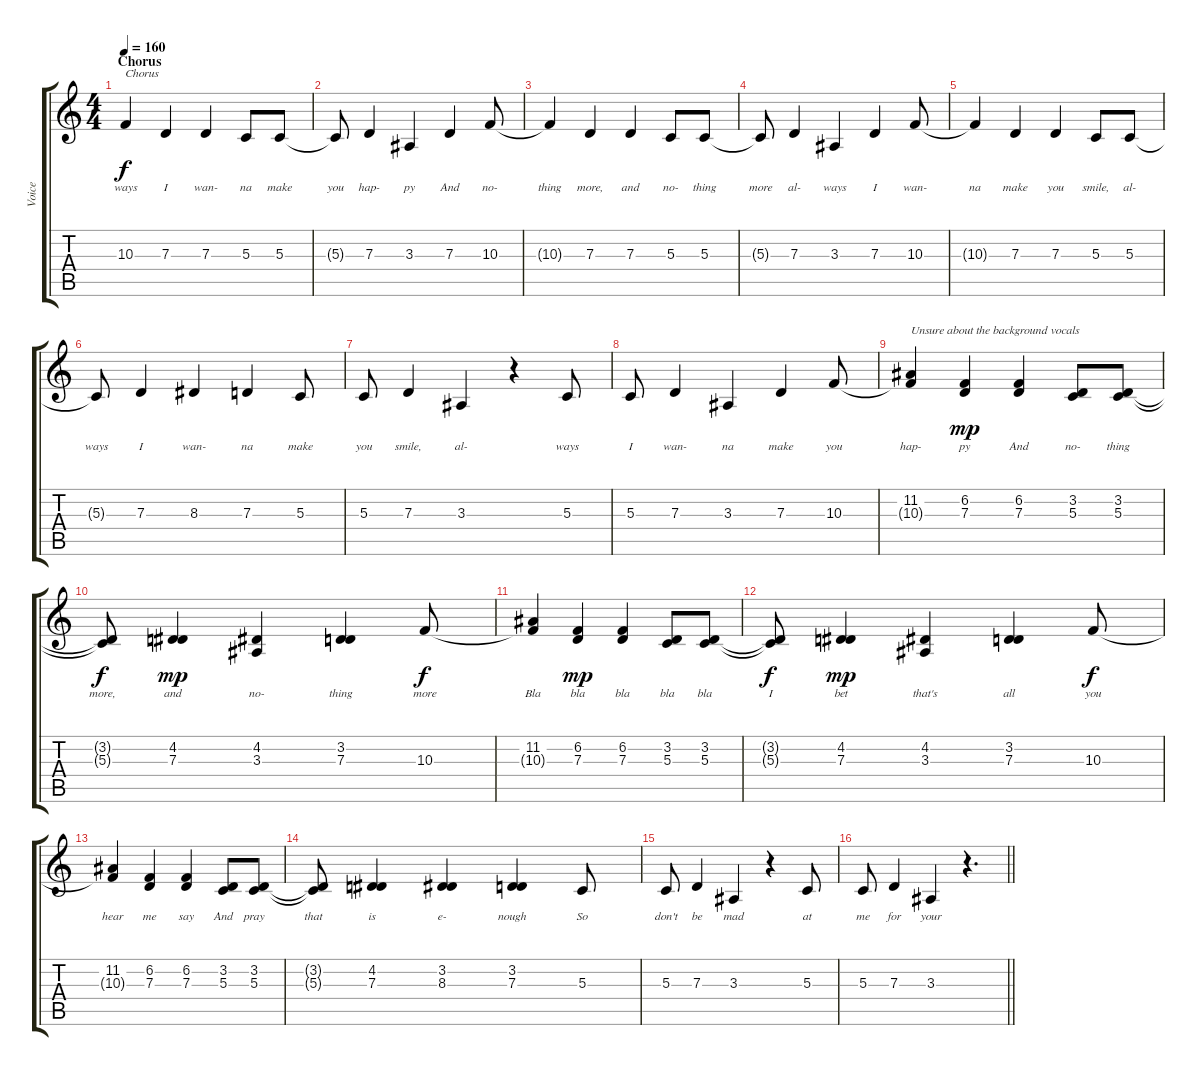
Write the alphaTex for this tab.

\track ("Voice" "Voice") {instrument lead1square}
\staff {score tabs}
\tuning (E4 B3 G3 D3 A2 E2) {hide}
\ts (4 4)
\section ("" "Chorus")
\tempo 160
\clef g2
\ks c
10.3{t}.4{txt "Chorus" lyrics (0 "ways") lyrics (1 "") lyrics (2 "") lyrics (3 "") lyrics (4 "") dy f} 7.3.4{lyrics (0 "I") lyrics (1 "") lyrics (2 "") lyrics (3 "") lyrics (4 "")} 7.3.4{lyrics (0 "wan-") lyrics (1 "") lyrics (2 "") lyrics (3 "") lyrics (4 "")} 5.3.8{lyrics (0 "na") lyrics (1 "") lyrics (2 "") lyrics (3 "") lyrics (4 "")} 5.3.8{lyrics (0 "make") lyrics (1 "") lyrics (2 "") lyrics (3 "") lyrics (4 "")} |
5.3{t}.8{lyrics (0 "you") lyrics (1 "") lyrics (2 "") lyrics (3 "") lyrics (4 "")} 7.3.4{lyrics (0 "hap-") lyrics (1 "") lyrics (2 "") lyrics (3 "") lyrics (4 "")} 3.3.4{lyrics (0 "py") lyrics (1 "") lyrics (2 "") lyrics (3 "") lyrics (4 "")} 7.3.4{lyrics (0 "And") lyrics (1 "") lyrics (2 "") lyrics (3 "") lyrics (4 "")} 10.3.8{lyrics (0 "no-") lyrics (1 "") lyrics (2 "") lyrics (3 "") lyrics (4 "")} |
10.3{t}.4{lyrics (0 "thing") lyrics (1 "") lyrics (2 "") lyrics (3 "") lyrics (4 "")} 7.3.4{lyrics (0 "more,") lyrics (1 "") lyrics (2 "") lyrics (3 "") lyrics (4 "")} 7.3.4{lyrics (0 "and") lyrics (1 "") lyrics (2 "") lyrics (3 "") lyrics (4 "")} 5.3.8{lyrics (0 "no-") lyrics (1 "") lyrics (2 "") lyrics (3 "") lyrics (4 "")} 5.3.8{lyrics (0 "thing") lyrics (1 "") lyrics (2 "") lyrics (3 "") lyrics (4 "")} |
5.3{t}.8{lyrics (0 "more") lyrics (1 "") lyrics (2 "") lyrics (3 "") lyrics (4 "")} 7.3.4{lyrics (0 "al-") lyrics (1 "") lyrics (2 "") lyrics (3 "") lyrics (4 "")} 3.3.4{lyrics (0 "ways") lyrics (1 "") lyrics (2 "") lyrics (3 "") lyrics (4 "")} 7.3.4{lyrics (0 "I") lyrics (1 "") lyrics (2 "") lyrics (3 "") lyrics (4 "")} 10.3.8{lyrics (0 "wan-") lyrics (1 "") lyrics (2 "") lyrics (3 "") lyrics (4 "")} |
10.3{t}.4{lyrics (0 "na") lyrics (1 "") lyrics (2 "") lyrics (3 "") lyrics (4 "")} 7.3.4{lyrics (0 "make") lyrics (1 "") lyrics (2 "") lyrics (3 "") lyrics (4 "")} 7.3.4{lyrics (0 "you") lyrics (1 "") lyrics (2 "") lyrics (3 "") lyrics (4 "")} 5.3.8{lyrics (0 "smile,") lyrics (1 "") lyrics (2 "") lyrics (3 "") lyrics (4 "")} 5.3.8{lyrics (0 "al-") lyrics (1 "") lyrics (2 "") lyrics (3 "") lyrics (4 "")} |
5.3{t}.8{lyrics (0 "ways") lyrics (1 "") lyrics (2 "") lyrics (3 "") lyrics (4 "")} 7.3.4{lyrics (0 "I") lyrics (1 "") lyrics (2 "") lyrics (3 "") lyrics (4 "")} 8.3.4{lyrics (0 "wan-") lyrics (1 "") lyrics (2 "") lyrics (3 "") lyrics (4 "")} 7.3.4{lyrics (0 "na") lyrics (1 "") lyrics (2 "") lyrics (3 "") lyrics (4 "")} 5.3.8{lyrics (0 "make") lyrics (1 "") lyrics (2 "") lyrics (3 "") lyrics (4 "")} |
5.3.8{lyrics (0 "you") lyrics (1 "") lyrics (2 "") lyrics (3 "") lyrics (4 "")} 7.3.4{lyrics (0 "smile,") lyrics (1 "") lyrics (2 "") lyrics (3 "") lyrics (4 "")} 3.3.4{lyrics (0 "al-") lyrics (1 "") lyrics (2 "") lyrics (3 "") lyrics (4 "")} r.4 5.3.8{lyrics (0 "ways") lyrics (1 "") lyrics (2 "") lyrics (3 "") lyrics (4 "")} |
5.3.8{lyrics (0 "I") lyrics (1 "") lyrics (2 "") lyrics (3 "") lyrics (4 "")} 7.3.4{lyrics (0 "wan-") lyrics (1 "") lyrics (2 "") lyrics (3 "") lyrics (4 "")} 3.3.4{lyrics (0 "na") lyrics (1 "") lyrics (2 "") lyrics (3 "") lyrics (4 "")} 7.3.4{lyrics (0 "make") lyrics (1 "") lyrics (2 "") lyrics (3 "") lyrics (4 "")} 10.3.8{lyrics (0 "you") lyrics (1 "") lyrics (2 "") lyrics (3 "") lyrics (4 "")} |
(11.2 10.3{t}).4{txt "Unsure about the background vocals" lyrics (0 "hap-") lyrics (1 "") lyrics (2 "") lyrics (3 "") lyrics (4 "")} (6.2 7.3).4{lyrics (0 "py") lyrics (1 "") lyrics (2 "") lyrics (3 "") lyrics (4 "") dy mp} (6.2 7.3).4{lyrics (0 "And") lyrics (1 "") lyrics (2 "") lyrics (3 "") lyrics (4 "")} (3.2 5.3).8{lyrics (0 "no-") lyrics (1 "") lyrics (2 "") lyrics (3 "") lyrics (4 "")} (3.2 5.3).8{lyrics (0 "thing") lyrics (1 "") lyrics (2 "") lyrics (3 "") lyrics (4 "")} |
(3.2{t} 5.3{t}).8{lyrics (0 "more,") lyrics (1 "") lyrics (2 "") lyrics (3 "") lyrics (4 "") dy f} (4.2 7.3).4{lyrics (0 "and") lyrics (1 "") lyrics (2 "") lyrics (3 "") lyrics (4 "") dy mp} (4.2 3.3).4{lyrics (0 "no-") lyrics (1 "") lyrics (2 "") lyrics (3 "") lyrics (4 "")} (3.2 7.3).4{lyrics (0 "thing") lyrics (1 "") lyrics (2 "") lyrics (3 "") lyrics (4 "")} 10.3.8{lyrics (0 "more") lyrics (1 "") lyrics (2 "") lyrics (3 "") lyrics (4 "") dy f} |
(11.2 10.3{t}).4{lyrics (0 "Bla") lyrics (1 "") lyrics (2 "") lyrics (3 "") lyrics (4 "")} (6.2 7.3).4{lyrics (0 "bla") lyrics (1 "") lyrics (2 "") lyrics (3 "") lyrics (4 "") dy mp} (6.2 7.3).4{lyrics (0 "bla") lyrics (1 "") lyrics (2 "") lyrics (3 "") lyrics (4 "")} (3.2 5.3).8{lyrics (0 "bla") lyrics (1 "") lyrics (2 "") lyrics (3 "") lyrics (4 "")} (3.2 5.3).8{lyrics (0 "bla") lyrics (1 "") lyrics (2 "") lyrics (3 "") lyrics (4 "")} |
(3.2{t} 5.3{t}).8{lyrics (0 "I") lyrics (1 "") lyrics (2 "") lyrics (3 "") lyrics (4 "") dy f} (4.2 7.3).4{lyrics (0 "bet") lyrics (1 "") lyrics (2 "") lyrics (3 "") lyrics (4 "") dy mp} (4.2 3.3).4{lyrics (0 "that's") lyrics (1 "") lyrics (2 "") lyrics (3 "") lyrics (4 "")} (3.2 7.3).4{lyrics (0 "all") lyrics (1 "") lyrics (2 "") lyrics (3 "") lyrics (4 "")} 10.3.8{lyrics (0 "you") lyrics (1 "") lyrics (2 "") lyrics (3 "") lyrics (4 "") dy f} |
(11.2 10.3{t}).4{lyrics (0 "hear") lyrics (1 "") lyrics (2 "") lyrics (3 "") lyrics (4 "")} (6.2 7.3).4{lyrics (0 "me") lyrics (1 "") lyrics (2 "") lyrics (3 "") lyrics (4 "")} (6.2 7.3).4{lyrics (0 "say") lyrics (1 "") lyrics (2 "") lyrics (3 "") lyrics (4 "")} (3.2 5.3).8{lyrics (0 "And") lyrics (1 "") lyrics (2 "") lyrics (3 "") lyrics (4 "")} (3.2 5.3).8{lyrics (0 "pray") lyrics (1 "") lyrics (2 "") lyrics (3 "") lyrics (4 "")} |
(3.2{t} 5.3{t}).8{lyrics (0 "that") lyrics (1 "") lyrics (2 "") lyrics (3 "") lyrics (4 "")} (4.2 7.3).4{lyrics (0 "is") lyrics (1 "") lyrics (2 "") lyrics (3 "") lyrics (4 "")} (3.2 8.3).4{lyrics (0 "e-") lyrics (1 "") lyrics (2 "") lyrics (3 "") lyrics (4 "")} (3.2 7.3).4{lyrics (0 "nough") lyrics (1 "") lyrics (2 "") lyrics (3 "") lyrics (4 "")} 5.3.8{lyrics (0 "So") lyrics (1 "") lyrics (2 "") lyrics (3 "") lyrics (4 "")} |
5.3.8{lyrics (0 "don't") lyrics (1 "") lyrics (2 "") lyrics (3 "") lyrics (4 "")} 7.3.4{lyrics (0 "be") lyrics (1 "") lyrics (2 "") lyrics (3 "") lyrics (4 "")} 3.3.4{lyrics (0 "mad") lyrics (1 "") lyrics (2 "") lyrics (3 "") lyrics (4 "")} r.4 5.3.8{lyrics (0 "at") lyrics (1 "") lyrics (2 "") lyrics (3 "") lyrics (4 "")} |
\barLineRight lightlight
5.3.8{lyrics (0 "me") lyrics (1 "") lyrics (2 "") lyrics (3 "") lyrics (4 "")} 7.3.4{lyrics (0 "for") lyrics (1 "") lyrics (2 "") lyrics (3 "") lyrics (4 "")} 3.3.4{lyrics (0 "your") lyrics (1 "") lyrics (2 "") lyrics (3 "") lyrics (4 "")} r.4{d}
